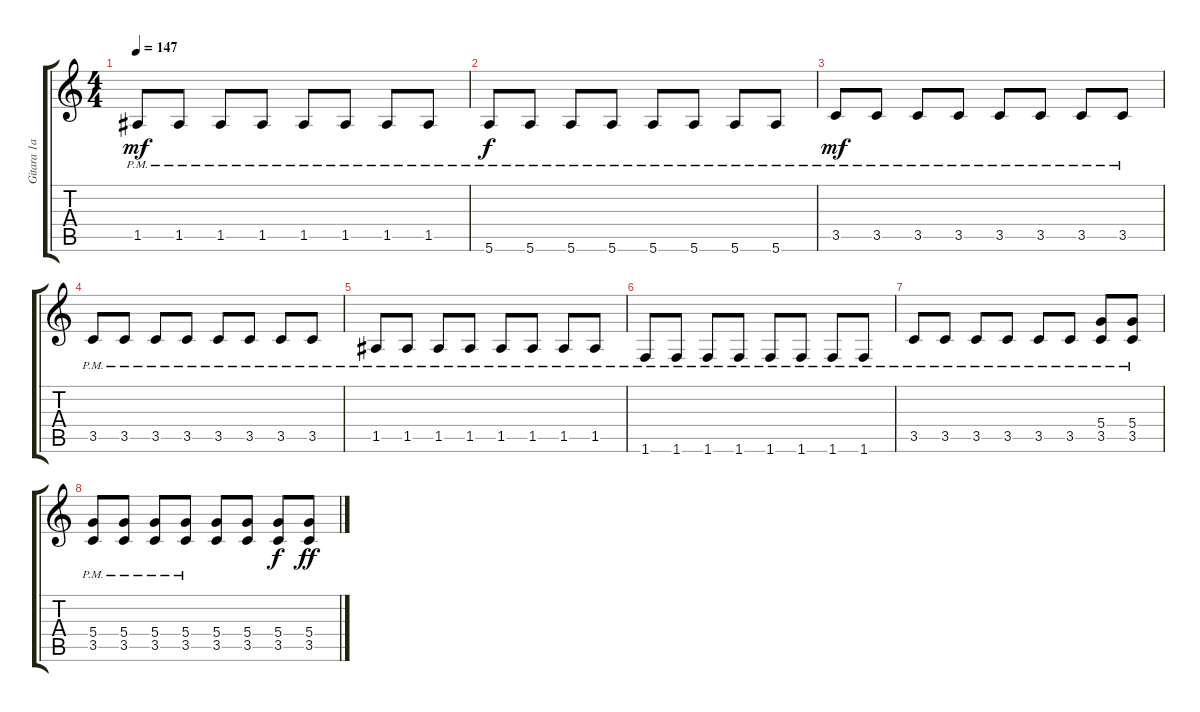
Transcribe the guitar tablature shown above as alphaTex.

\track ("Gitara 1a" "Gitara 1a") {instrument overdrivenguitar}
\staff {score tabs}
\tuning (E4 B3 G3 D3 A2 E2) {hide}
\ts (4 4)
\tempo 147
\clef g2
\ks c
1.5{pm}.8{dy mf} 1.5{pm}.8 1.5{pm}.8 1.5{pm}.8 1.5{pm}.8 1.5{pm}.8 1.5{pm}.8 1.5{pm}.8 |
5.6{pm}.8{dy f} 5.6{pm}.8 5.6{pm}.8 5.6{pm}.8 5.6{pm}.8 5.6{pm}.8 5.6{pm}.8 5.6{pm}.8 |
3.5{pm}.8{dy mf} 3.5{pm}.8 3.5{pm}.8 3.5{pm}.8 3.5{pm}.8 3.5{pm}.8 3.5{pm}.8 3.5{pm}.8 |
3.5{pm}.8 3.5{pm}.8 3.5{pm}.8 3.5{pm}.8 3.5{pm}.8 3.5{pm}.8 3.5{pm}.8 3.5{pm}.8 |
1.5{pm}.8 1.5{pm}.8 1.5{pm}.8 1.5{pm}.8 1.5{pm}.8 1.5{pm}.8 1.5{pm}.8 1.5{pm}.8 |
1.6{pm}.8 1.6{pm}.8 1.6{pm}.8 1.6{pm}.8 1.6{pm}.8 1.6{pm}.8 1.6{pm}.8 1.6{pm}.8 |
3.5{pm}.8 3.5{pm}.8 3.5{pm}.8 3.5{pm}.8 3.5{pm}.8 3.5{pm}.8 (5.4{pm} 3.5{pm}).8 (5.4{pm} 3.5{pm}).8 |
(5.4 3.5{pm}).8 (5.4 3.5{pm}).8 (5.4 3.5{pm}).8 (5.4 3.5{pm}).8 (5.4 3.5).8 (5.4 3.5).8 (5.4 3.5).8{dy f} (5.4 3.5).8{dy ff}
